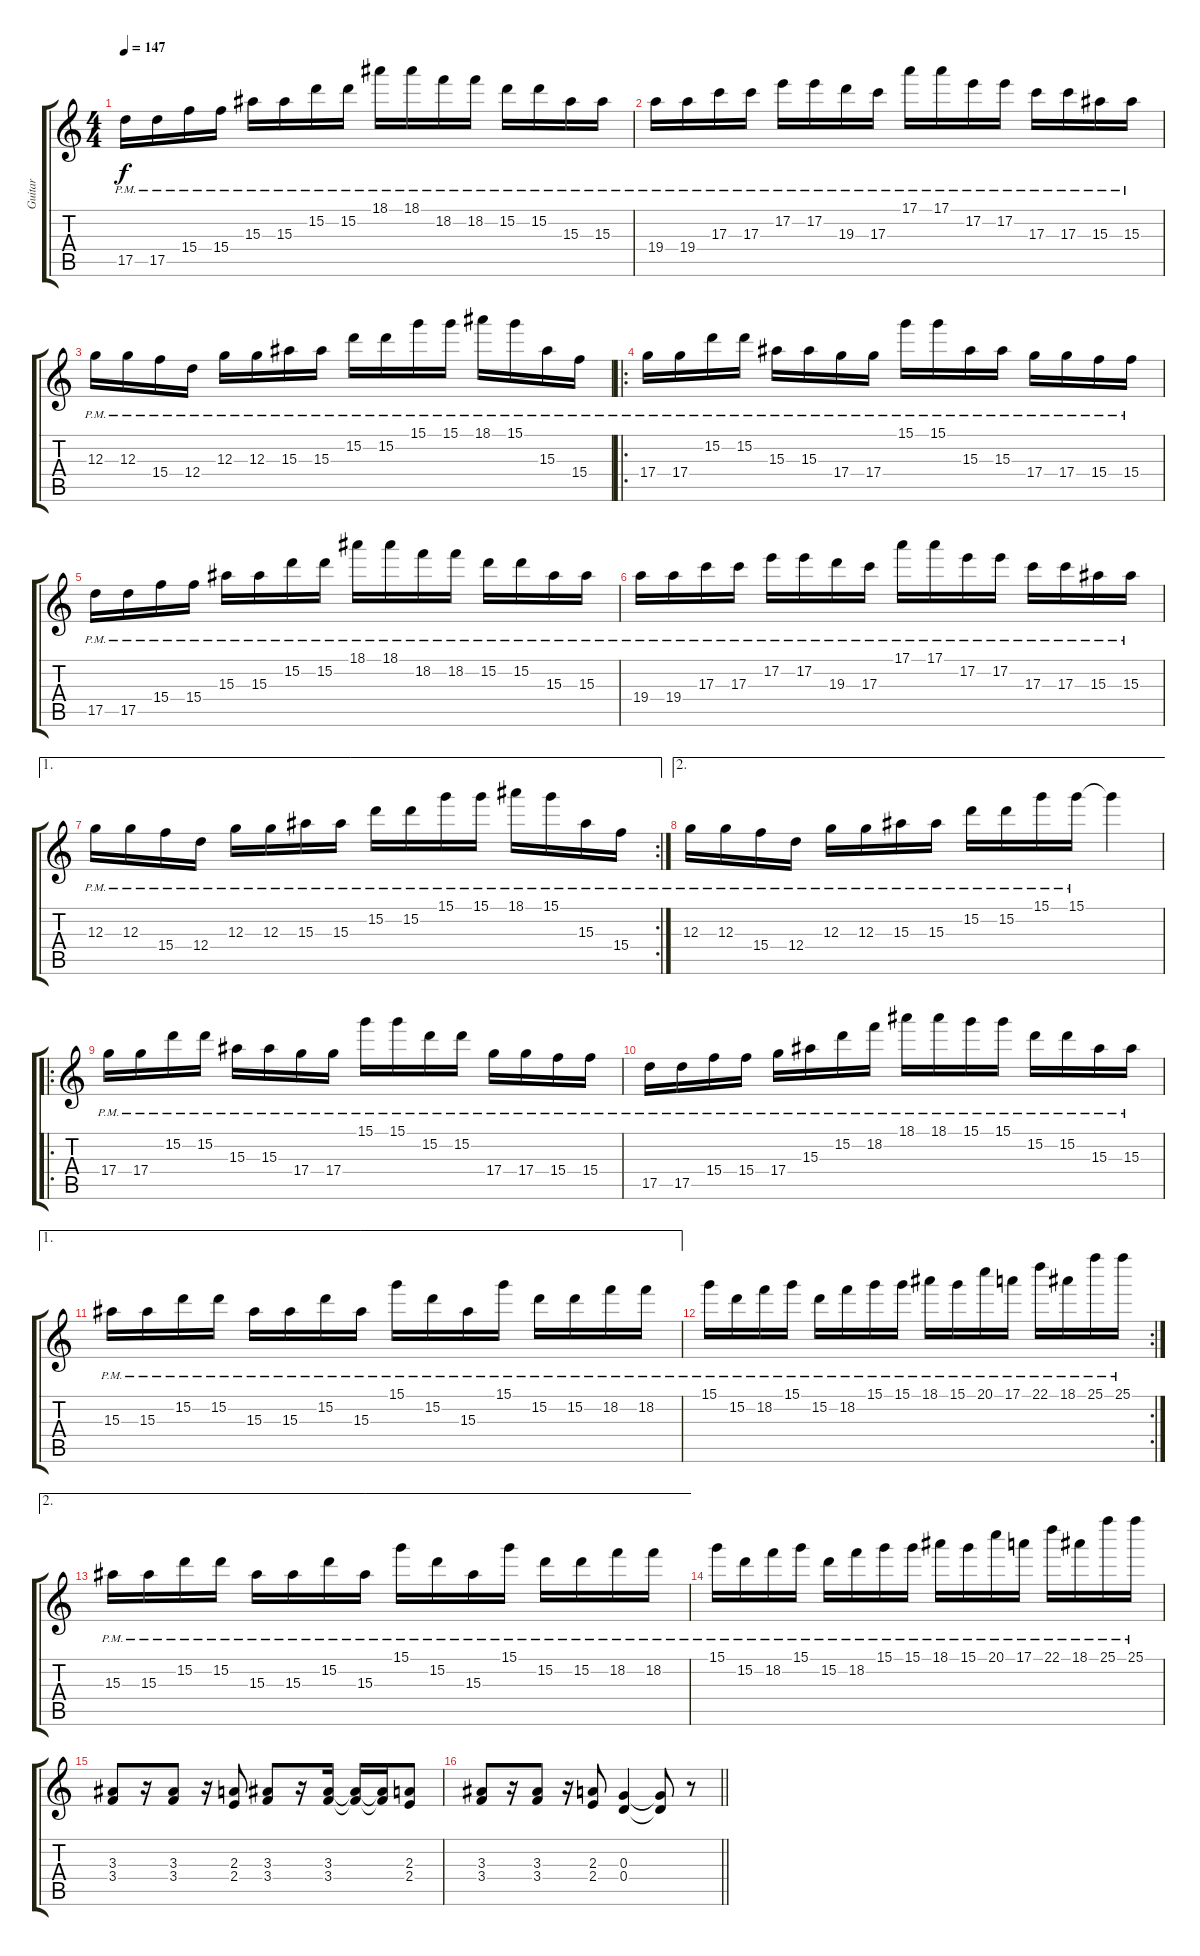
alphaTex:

\track ("Guitar" "Guitar") {instrument distortionguitar}
\staff {score tabs}
\tuning (E4 B3 G3 D3 A2 E2) {hide}
\ts (4 4)
\tempo 147
\clef g2
\ks c
17.5{pm}.16{dy f} 17.5{pm}.16 15.4{pm}.16 15.4{pm}.16 15.3{pm}.16 15.3{pm}.16 15.2{pm}.16 15.2{pm}.16 18.1{pm}.16 18.1{pm}.16 18.2{pm}.16 18.2{pm}.16 15.2{pm}.16 15.2{pm}.16 15.3{pm}.16 15.3{pm}.16 |
19.4{pm}.16 19.4{pm}.16 17.3{pm}.16 17.3{pm}.16 17.2{pm}.16 17.2{pm}.16 19.3{pm}.16 17.3{pm}.16 17.1{pm}.16 17.1{pm}.16 17.2{pm}.16 17.2{pm}.16 17.3{pm}.16 17.3{pm}.16 15.3{pm}.16 15.3{pm}.16 |
12.3{pm}.16 12.3{pm}.16 15.4{pm}.16 12.4{pm}.16 12.3{pm}.16 12.3{pm}.16 15.3{pm}.16 15.3{pm}.16 15.2{pm}.16 15.2{pm}.16 15.1{pm}.16 15.1{pm}.16 18.1{pm}.16 15.1{pm}.16 15.3{pm}.16 15.4{pm}.16 |
\ro
17.4{pm}.16 17.4{pm}.16 15.2{pm}.16 15.2{pm}.16 15.3{pm}.16 15.3{pm}.16 17.4{pm}.16 17.4{pm}.16 15.1{pm}.16 15.1{pm}.16 15.3{pm}.16 15.3{pm}.16 17.4{pm}.16 17.4{pm}.16 15.4{pm}.16 15.4{pm}.16 |
17.5{pm}.16 17.5{pm}.16 15.4{pm}.16 15.4{pm}.16 15.3{pm}.16 15.3{pm}.16 15.2{pm}.16 15.2{pm}.16 18.1{pm}.16 18.1{pm}.16 18.2{pm}.16 18.2{pm}.16 15.2{pm}.16 15.2{pm}.16 15.3{pm}.16 15.3{pm}.16 |
19.4{pm}.16 19.4{pm}.16 17.3{pm}.16 17.3{pm}.16 17.2{pm}.16 17.2{pm}.16 19.3{pm}.16 17.3{pm}.16 17.1{pm}.16 17.1{pm}.16 17.2{pm}.16 17.2{pm}.16 17.3{pm}.16 17.3{pm}.16 15.3{pm}.16 15.3{pm}.16 |
\ae 1
\rc 2
12.3{pm}.16 12.3{pm}.16 15.4{pm}.16 12.4{pm}.16 12.3{pm}.16 12.3{pm}.16 15.3{pm}.16 15.3{pm}.16 15.2{pm}.16 15.2{pm}.16 15.1{pm}.16 15.1{pm}.16 18.1{pm}.16 15.1{pm}.16 15.3{pm}.16 15.4{pm}.16 |
\ae 2
12.3{pm}.16 12.3{pm}.16 15.4{pm}.16 12.4{pm}.16 12.3{pm}.16 12.3{pm}.16 15.3{pm}.16 15.3{pm}.16 15.2{pm}.16 15.2{pm}.16 15.1{pm}.16 15.1{pm}.16 15.1{t}.4 |
\ro
17.4{pm}.16 17.4{pm}.16 15.2{pm}.16 15.2{pm}.16 15.3{pm}.16 15.3{pm}.16 17.4{pm}.16 17.4{pm}.16 15.1{pm}.16 15.1{pm}.16 15.2{pm}.16 15.2{pm}.16 17.4{pm}.16 17.4{pm}.16 15.4{pm}.16 15.4{pm}.16 |
17.5{pm}.16 17.5{pm}.16 15.4{pm}.16 15.4{pm}.16 17.4{pm}.16 15.3{pm}.16 15.2{pm}.16 18.2{pm}.16 18.1{pm}.16 18.1{pm}.16 15.1{pm}.16 15.1{pm}.16 15.2{pm}.16 15.2{pm}.16 15.3{pm}.16 15.3{pm}.16 |
\ae 1
15.3{pm}.16 15.3{pm}.16 15.2{pm}.16 15.2{pm}.16 15.3{pm}.16 15.3{pm}.16 15.2{pm}.16 15.3{pm}.16 15.1{pm}.16 15.2{pm}.16 15.3{pm}.16 15.1{pm}.16 15.2{pm}.16 15.2{pm}.16 18.2{pm}.16 18.2{pm}.16 |
\rc 2
15.1{pm}.16 15.2{pm}.16 18.2{pm}.16 15.1{pm}.16 15.2{pm}.16 18.2{pm}.16 15.1{pm}.16 15.1{pm}.16 18.1{pm}.16 15.1{pm}.16 20.1{pm}.16 17.1{pm}.16 22.1{pm}.16 18.1{pm}.16 25.1{pm}.16 25.1{pm}.16 |
\ae 2
15.3{pm}.16 15.3{pm}.16 15.2{pm}.16 15.2{pm}.16 15.3{pm}.16 15.3{pm}.16 15.2{pm}.16 15.3{pm}.16 15.1{pm}.16 15.2{pm}.16 15.3{pm}.16 15.1{pm}.16 15.2{pm}.16 15.2{pm}.16 18.2{pm}.16 18.2{pm}.16 |
15.1{pm}.16 15.2{pm}.16 18.2{pm}.16 15.1{pm}.16 15.2{pm}.16 18.2{pm}.16 15.1{pm}.16 15.1{pm}.16 18.1{pm}.16 15.1{pm}.16 20.1{pm}.16 17.1{pm}.16 22.1{pm}.16 18.1{pm}.16 25.1{pm}.16 25.1{pm}.16 |
(3.3 3.4).8 r.16 (3.3 3.4).8 r.16 (2.3 2.4).8 (3.3 3.4).8 r.16 (3.3 3.4).16 (3.3{t} 3.4{t}).16 (3.3{t} 3.4{t}).16 (2.3 2.4).8 |
\barLineRight lightlight
(3.3 3.4).8 r.16 (3.3 3.4).8 r.16 (2.3 2.4).8 (0.3 0.4).4 (0.3{t} 0.4{t}).8 r.8
